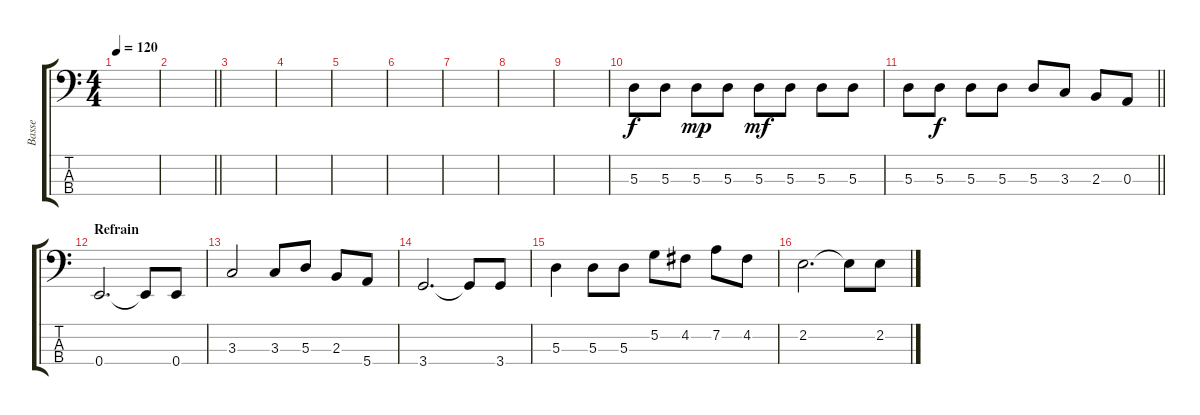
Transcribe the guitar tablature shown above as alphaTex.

\track ("Basse" "Basse") {instrument electricbassfinger}
\staff {score tabs}
\tuning (G2 D2 A1 E1) {hide}
\ts (4 4)
\tempo 120
\clef f4
\ks c
|
\barLineRight lightlight
|
|
|
|
|
|
|
|
5.3.8 5.3.8 5.3.8{dy mp} 5.3.8 5.3.8{dy mf} 5.3.8 5.3.8 5.3.8 |
\barLineRight lightlight
5.3.8 5.3.8{dy f} 5.3.8 5.3.8 5.3.8 3.3.8 2.3.8 0.3.8 |
\section ("" "Refrain")
0.4.2{d} 0.4{t}.8 0.4.8 |
3.3.2 3.3.8 5.3.8 2.3.8 5.4.8 |
3.4.2{d} 3.4{t}.8 3.4.8 |
5.3.4 5.3.8 5.3.8 5.2.8 4.2.8 7.2.8 4.2.8 |
2.2.2{d} 2.2{t}.8 2.2.8
